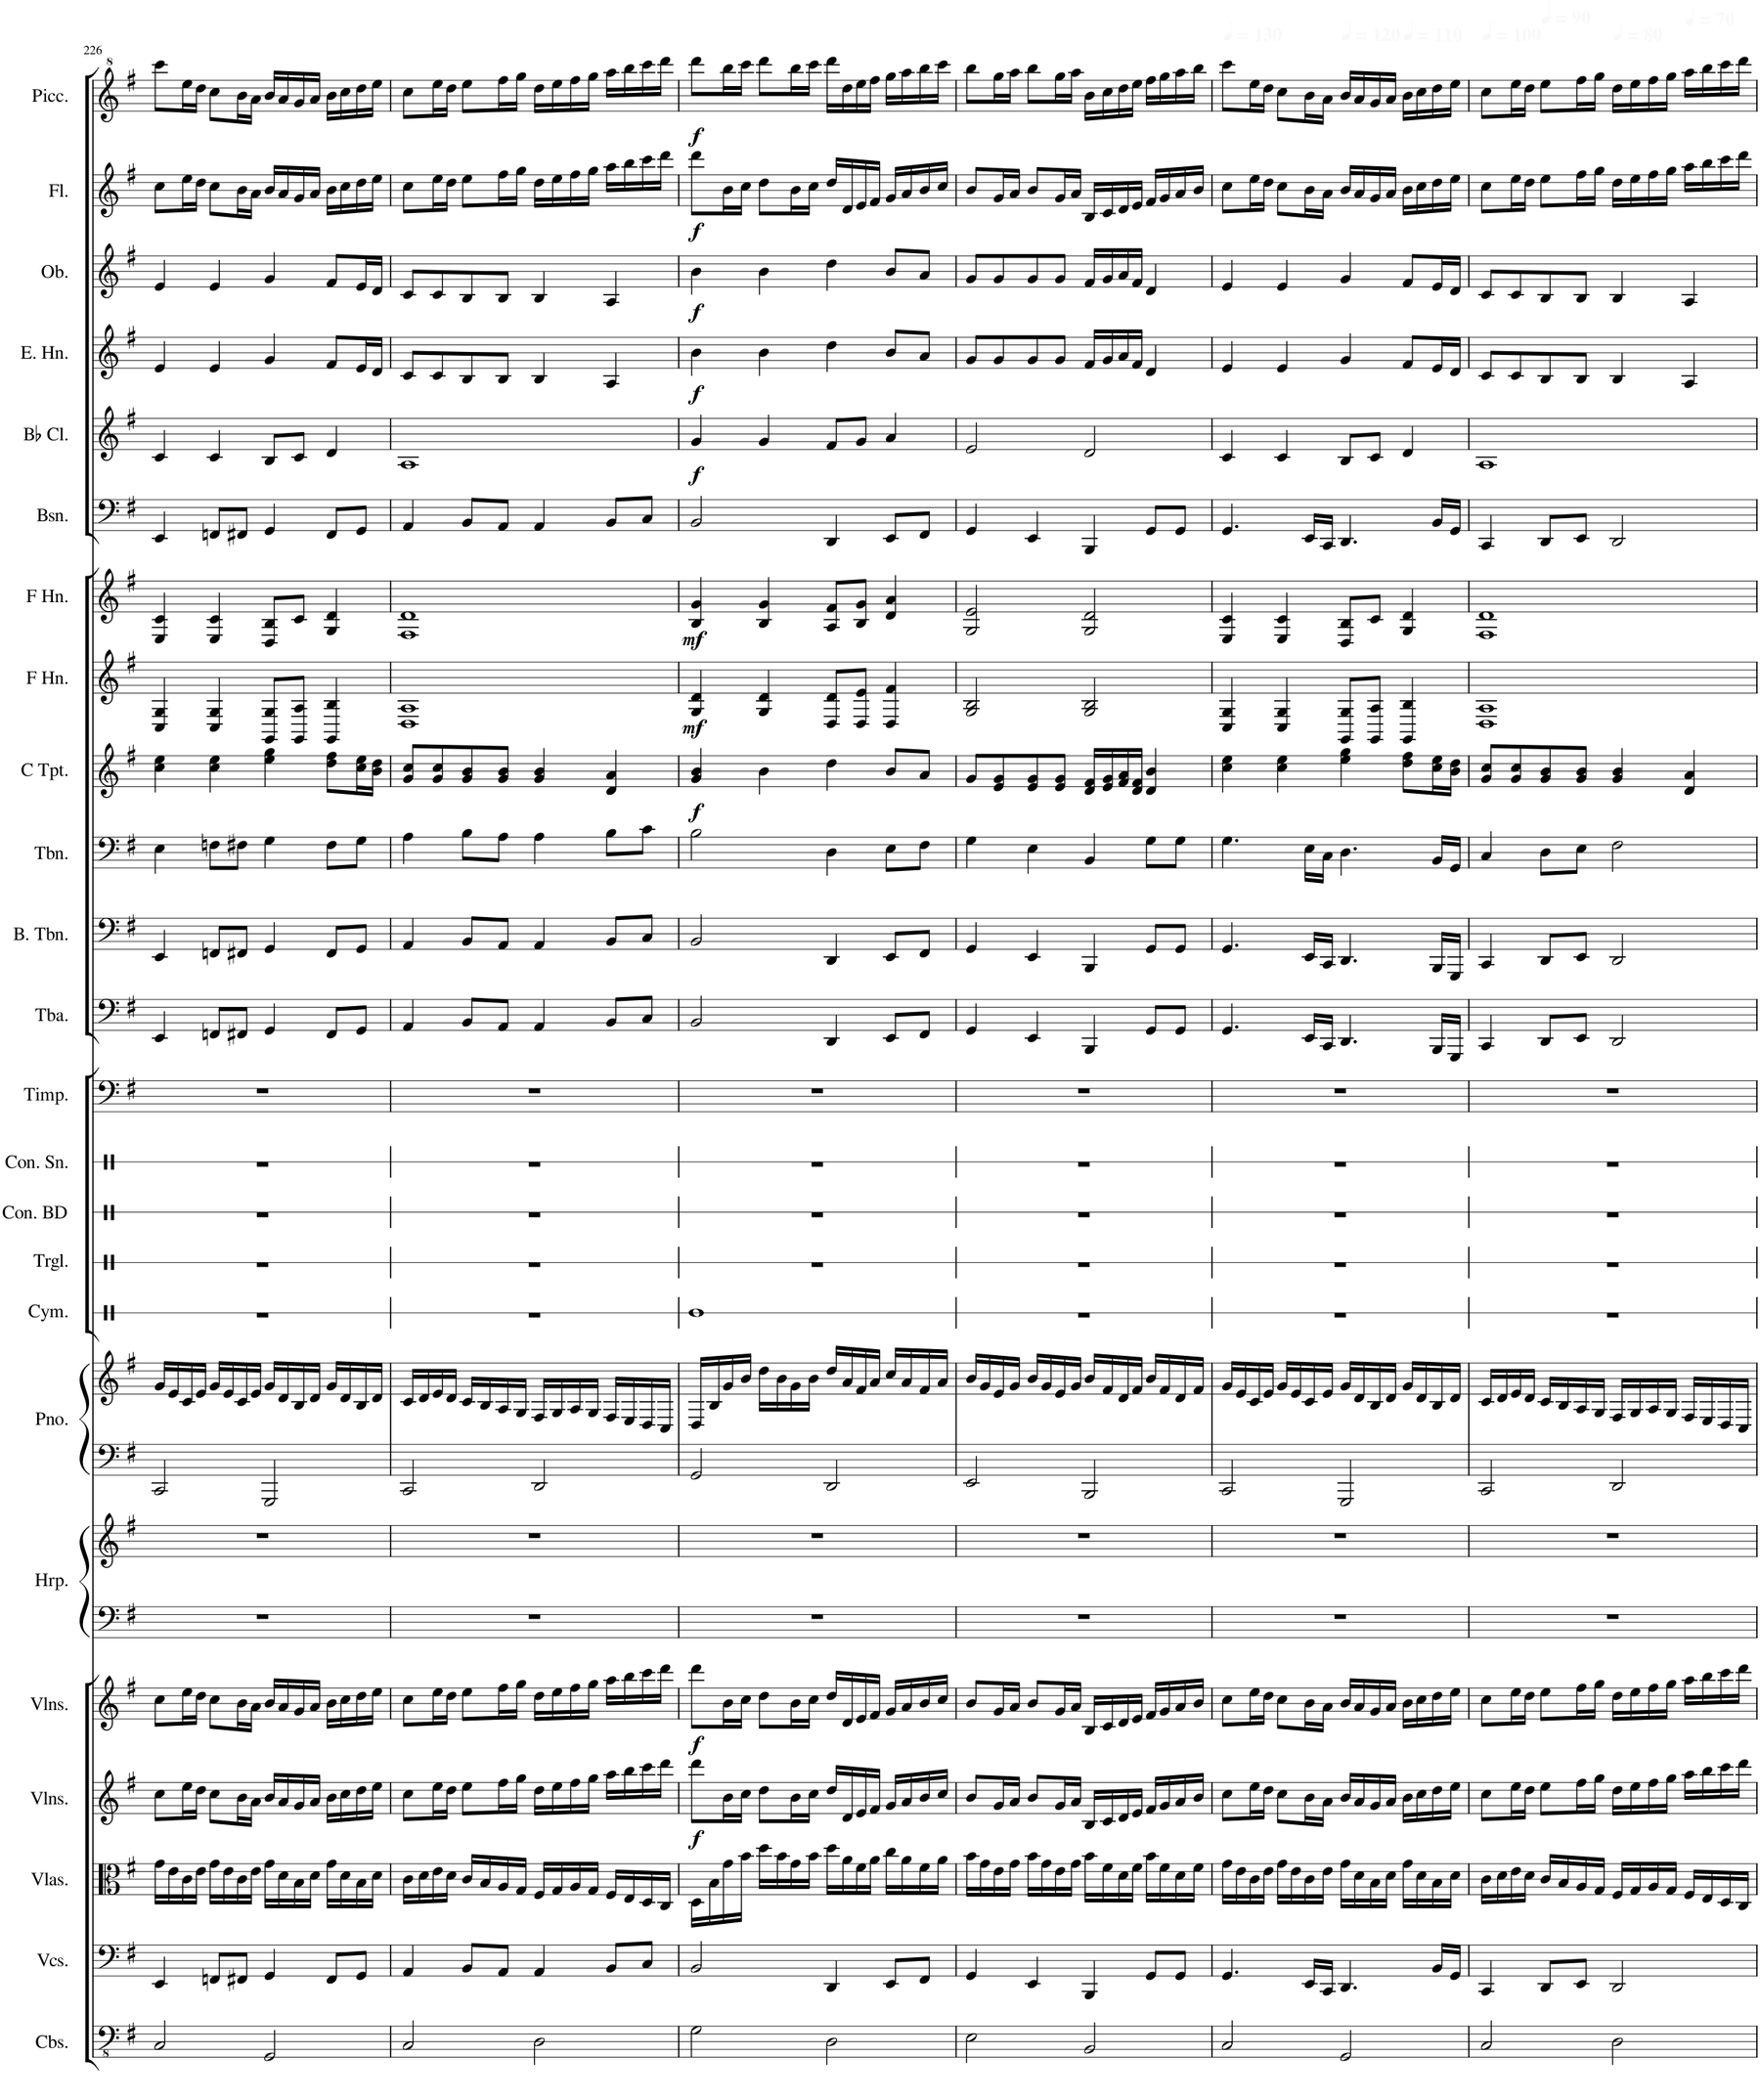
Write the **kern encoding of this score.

**kern	**kern	**kern	**kern	**dynam	**kern	**dynam	**kern	**kern	**kern	**kern	**kern	**kern	**kern	**kern	**kern	**kern	**kern	**kern	**kern	**dynam	**kern	**dynam	**kern	**dynam	**kern	**kern	**dynam	**kern	**dynam	**kern	**dynam	**kern	**dynam	**kern	**dynam
*part24	*part23	*part22	*part21	*part21	*part20	*part20	*part19	*part19	*part18	*part18	*part17	*part16	*part15	*part14	*part13	*part12	*part11	*part10	*part9	*part9	*part8	*part8	*part7	*part7	*part6	*part5	*part5	*part4	*part4	*part3	*part3	*part2	*part2	*part1	*part1
*staff26	*staff25	*staff24	*staff23	*staff23	*staff22	*staff22	*staff21	*staff20	*staff19	*staff18	*staff17	*staff16	*staff15	*staff14	*staff13	*staff12	*staff11	*staff10	*staff9	*staff9	*staff8	*staff8	*staff7	*staff7	*staff6	*staff5	*staff5	*staff4	*staff4	*staff3	*staff3	*staff2	*staff2	*staff1	*staff1
*I"Contrabasses	*I"Violoncellos	*I"Violas	*I"Violins	*	*I"Violins	*	*I"Harp	*	*I"Piano	*	*I"Cymbal	*I"Triangle	*I"Concert Bass Drum	*I"Concert Snare Drum	*I"Timpani	*I"Tuba	*I"Bass Trombone	*I"Trombone	*I"C Trumpet	*	*I"Horn in F	*	*I"Horn in F	*	*I"Bassoon	*I"Bb Clarinet	*	*I"English Horn	*	*I"Oboe	*	*I"Flute	*	*I"Piccolo	*
*I'Cbs.	*I'Vcs.	*I'Vlas.	*I'Vlns.	*	*I'Vlns.	*	*I'Hrp.	*	*I'Pno.	*	*I'Cym.	*I'Trgl.	*I'Con. BD	*I'Con. Sn.	*I'Timp.	*I'Tba.	*I'B. Tbn.	*I'Tbn.	*I'C Tpt.	*	*	*	*	*	*I'Bsn.	*I'Bb Cl.	*	*I'E. Hn.	*	*I'Ob.	*	*I'Fl.	*	*I'Picc.	*
!!LO:PB:g=z
*clefFv4	*clefF4	*clefC3	*clefG2	*	*clefG2	*	*clefF4	*clefG2	*clefF4	*clefG2	*clefX	*clefX	*clefX	*clefX	*clefF4	*clefF4	*clefF4	*clefF4	*clefG2	*	*clefG2	*	*clefG2	*	*clefF4	*clefG2	*	*clefG2	*	*clefG2	*	*clefG2	*	*clefG^2	*
*	*	*	*	*	*	*	*	*	*	*	*	*	*	*	*	*	*	*	*	*	*ITrd4c7	*	*ITrd4c7	*	*	*ITrd1c2	*	*	*	*	*	*	*	*ITrd-7c-12	*
*k[f#]	*k[f#]	*k[f#]	*k[f#]	*	*k[f#]	*	*k[f#]	*k[f#]	*k[f#]	*k[f#]	*k[]	*k[]	*k[]	*k[]	*k[f#]	*k[f#]	*k[f#]	*k[f#]	*k[f#]	*	*k[f#]	*	*k[f#]	*	*k[f#]	*k[f#]	*	*k[f#]	*	*k[f#]	*	*k[f#]	*	*k[f#]	*
*M4/4	*M4/4	*M4/4	*M4/4	*	*M4/4	*	*M4/4	*M4/4	*M4/4	*M4/4	*M4/4	*M4/4	*M4/4	*M4/4	*M4/4	*M4/4	*M4/4	*M4/4	*M4/4	*	*M4/4	*	*M4/4	*	*M4/4	*M4/4	*	*M4/4	*	*M4/4	*	*M4/4	*	*M4/4	*
=226	=226	=226	=226	=226	=226	=226	=226	=226	=226	=226	=226	=226	=226	=226	=226	=226	=226	=226	=226	=226	=226	=226	=226	=226	=226	=226	=226	=226	=226	=226	=226	=226	=226	=226	=226
2CC/	4EE/	16g\LL	8cc\L	.	8cc\L	.	1r	1r	2CC/	16g/LL	1r	1r	1r	1r	1r	4EE/	4EE/	4E\	4cc\ 4ee\	.	4C/ 4G/	.	4E/ 4c/	.	4EE/	4c/	.	4e/	.	4e/	.	8cc\L	.	8cccc\L	.
.	.	16e\	.	.	.	.	.	.	.	16e/	.	.	.	.	.	.	.	.	.	.	.	.	.	.	.	.	.	.	.	.	.	.	.	.	.
.	.	16c\	16ee\L	.	16ee\L	.	.	.	.	16c/	.	.	.	.	.	.	.	.	.	.	.	.	.	.	.	.	.	.	.	.	.	16ee\L	.	16eee\L	.
.	.	16e\JJ	16dd\JJ	.	16dd\JJ	.	.	.	.	16e/JJ	.	.	.	.	.	.	.	.	.	.	.	.	.	.	.	.	.	.	.	.	.	16dd\JJ	.	16ddd\JJ	.
.	8FFn/L	16g\LL	8cc\L	.	8cc\L	.	.	.	.	16g/LL	.	.	.	.	.	8FFn/L	8FFn/L	8Fn\L	4cc\ 4ee\	.	4C/ 4G/	.	4E/ 4c/	.	8FFn/L	4c/	.	4e/	.	4e/	.	8cc\L	.	8ccc\L	.
.	.	16e\	.	.	.	.	.	.	.	16e/	.	.	.	.	.	.	.	.	.	.	.	.	.	.	.	.	.	.	.	.	.	.	.	.	.
.	8FF#X/J	16c\	16b\L	.	16b\L	.	.	.	.	16c/	.	.	.	.	.	8FF#X/J	8FF#X/J	8F#X\J	.	.	.	.	.	.	8FF#X/J	.	.	.	.	.	.	16b\L	.	16bb\L	.
.	.	16e\JJ	16a\JJ	.	16a\JJ	.	.	.	.	16e/JJ	.	.	.	.	.	.	.	.	.	.	.	.	.	.	.	.	.	.	.	.	.	16a\JJ	.	16aa\JJ	.
2GGG/	4GG/	16g\LL	16b/LL	.	16b/LL	.	.	.	2GGG/	16g/LL	.	.	.	.	.	4GG/	4GG/	4G\	4ee\ 4gg\	.	8GG/ 8G/L	.	8D/ 8B/L	.	4GG/	8B/L	.	4g/	.	4g/	.	16b/LL	.	16bb/LL	.
.	.	16d\	16a/	.	16a/	.	.	.	.	16d/	.	.	.	.	.	.	.	.	.	.	.	.	.	.	.	.	.	.	.	.	.	16a/	.	16aa/	.
.	.	16B\	16g/	.	16g/	.	.	.	.	16B/	.	.	.	.	.	.	.	.	.	.	8GG/ 8A/J	.	8c/J	.	.	8c/J	.	.	.	.	.	16g/	.	16gg/	.
.	.	16d\JJ	16a/JJ	.	16a/JJ	.	.	.	.	16d/JJ	.	.	.	.	.	.	.	.	.	.	.	.	.	.	.	.	.	.	.	.	.	16a/JJ	.	16aa/JJ	.
.	8FF#/L	16g\LL	16b\LL	.	16b\LL	.	.	.	.	16g/LL	.	.	.	.	.	8FF#/L	8FF#/L	8F#\L	8dd\ 8ff#\L	.	4GG/ 4B/	.	4G/ 4d/	.	8FF#/L	4d/	.	8f#/L	.	8f#/L	.	16b\LL	.	16bb\LL	.
.	.	16d\	16cc\	.	16cc\	.	.	.	.	16d/	.	.	.	.	.	.	.	.	.	.	.	.	.	.	.	.	.	.	.	.	.	16cc\	.	16ccc\	.
.	8GG/J	16B\	16dd\	.	16dd\	.	.	.	.	16B/	.	.	.	.	.	8GG/J	8GG/J	8G\J	16cc\ 16ee\L	.	.	.	.	.	8GG/J	.	.	16e/L	.	16e/L	.	16dd\	.	16ddd\	.
.	.	16d\JJ	16ee\JJ	.	16ee\JJ	.	.	.	.	16d/JJ	.	.	.	.	.	.	.	.	16b\ 16dd\JJ	.	.	.	.	.	.	.	.	16d/JJ	.	16d/JJ	.	16ee\JJ	.	16eee\JJ	.
=227	=227	=227	=227	=227	=227	=227	=227	=227	=227	=227	=227	=227	=227	=227	=227	=227	=227	=227	=227	=227	=227	=227	=227	=227	=227	=227	=227	=227	=227	=227	=227	=227	=227	=227	=227
2CC/	4AA/	16c\LL	8cc\L	.	8cc\L	.	1r	1r	2CC/	16c/LL	1r	1r	1r	1r	1r	4AA/	4AA/	4A\	8g/ 8cc/L	.	1D 1A	.	1F# 1d	.	4AA/	1A	.	8c/L	.	8c/L	.	8cc\L	.	8ccc\L	.
.	.	16d\	.	.	.	.	.	.	.	16d/	.	.	.	.	.	.	.	.	.	.	.	.	.	.	.	.	.	.	.	.	.	.	.	.	.
.	.	16e\	16ee\L	.	16ee\L	.	.	.	.	16e/	.	.	.	.	.	.	.	.	8g/ 8cc/	.	.	.	.	.	.	.	.	8c/	.	8c/	.	16ee\L	.	16eee\L	.
.	.	16d\JJ	16dd\JJ	.	16dd\JJ	.	.	.	.	16d/JJ	.	.	.	.	.	.	.	.	.	.	.	.	.	.	.	.	.	.	.	.	.	16dd\JJ	.	16ddd\JJ	.
.	8BB/L	16c/LL	8ee\L	.	8ee\L	.	.	.	.	16c/LL	.	.	.	.	.	8BB/L	8BB/L	8B\L	8g/ 8b/	.	.	.	.	.	8BB/L	.	.	8B/	.	8B/	.	8ee\L	.	8eee\L	.
.	.	16B/	.	.	.	.	.	.	.	16B/	.	.	.	.	.	.	.	.	.	.	.	.	.	.	.	.	.	.	.	.	.	.	.	.	.
.	8AA/J	16A/	16ff#\L	.	16ff#\L	.	.	.	.	16A/	.	.	.	.	.	8AA/J	8AA/J	8A\J	8g/ 8b/J	.	.	.	.	.	8AA/J	.	.	8B/J	.	8B/J	.	16ff#\L	.	16fff#\L	.
.	.	16G/JJ	16gg\JJ	.	16gg\JJ	.	.	.	.	16G/JJ	.	.	.	.	.	.	.	.	.	.	.	.	.	.	.	.	.	.	.	.	.	16gg\JJ	.	16ggg\JJ	.
2DD\	4AA/	16F#/LL	16dd\LL	.	16dd\LL	.	.	.	2DD/	16F#/LL	.	.	.	.	.	4AA/	4AA/	4A\	4g/ 4b/	.	.	.	.	.	4AA/	.	.	4B/	.	4B/	.	16dd\LL	.	16ddd\LL	.
.	.	16G/	16ee\	.	16ee\	.	.	.	.	16G/	.	.	.	.	.	.	.	.	.	.	.	.	.	.	.	.	.	.	.	.	.	16ee\	.	16eee\	.
.	.	16A/	16ff#\	.	16ff#\	.	.	.	.	16A/	.	.	.	.	.	.	.	.	.	.	.	.	.	.	.	.	.	.	.	.	.	16ff#\	.	16fff#\	.
.	.	16G/JJ	16gg\JJ	.	16gg\JJ	.	.	.	.	16G/JJ	.	.	.	.	.	.	.	.	.	.	.	.	.	.	.	.	.	.	.	.	.	16gg\JJ	.	16ggg\JJ	.
.	8BB/L	16F#/LL	16aa\LL	.	16aa\LL	.	.	.	.	16F#/LL	.	.	.	.	.	8BB/L	8BB/L	8B\L	4d/ 4a/	.	.	.	.	.	8BB/L	.	.	4A/	.	4A/	.	16aa\LL	.	16aaa\LL	.
.	.	16E/	16bb\	.	16bb\	.	.	.	.	16E/	.	.	.	.	.	.	.	.	.	.	.	.	.	.	.	.	.	.	.	.	.	16bb\	.	16bbb\	.
.	8C/J	16D/	16ccc\	.	16ccc\	.	.	.	.	16D/	.	.	.	.	.	8C/J	8C/J	8c\J	.	.	.	.	.	.	8C/J	.	.	.	.	.	.	16ccc\	.	16cccc\	.
.	.	16C/JJ	16ddd\JJ	.	16ddd\JJ	.	.	.	.	16C/JJ	.	.	.	.	.	.	.	.	.	.	.	.	.	.	.	.	.	.	.	.	.	16ddd\JJ	.	16dddd\JJ	.
=228	=228	=228	=228	=228	=228	=228	=228	=228	=228	=228	=228	=228	=228	=228	=228	=228	=228	=228	=228	=228	=228	=228	=228	=228	=228	=228	=228	=228	=228	=228	=228	=228	=228	=228	=228
!	!	!	!	!LO:DY:b	!	!LO:DY:b	!	!	!	!	!	!	!	!	!	!	!	!	!	!LO:DY:b	!	!LO:DY:b	!	!LO:DY:b	!	!	!LO:DY:b	!	!LO:DY:b	!	!LO:DY:b	!	!LO:DY:b	!	!LO:DY:b
2GG\	2BB/	16D\LL	8ddd\L	f	8ddd\L	f	1r	1r	2GG/	16D/LL	1Re	1r	1r	1r	1r	2BB/	2BB/	2B\	4g/ 4b/	f	4G/ 4d/	mf	4B/ 4g/	mf	2BB/	4g/	f	4b\	f	4b\	f	8ddd\L	f	8dddd\L	f
.	.	16B\	.	.	.	.	.	.	.	16B/	.	.	.	.	.	.	.	.	.	.	.	.	.	.	.	.	.	.	.	.	.	.	.	.	.
.	.	16g\	16b\L	.	16b\L	.	.	.	.	16g/	.	.	.	.	.	.	.	.	.	.	.	.	.	.	.	.	.	.	.	.	.	16b\L	.	16bbb\L	.
.	.	16b\JJ	16cc\JJ	.	16cc\JJ	.	.	.	.	16b/JJ	.	.	.	.	.	.	.	.	.	.	.	.	.	.	.	.	.	.	.	.	.	16cc\JJ	.	16cccc\JJ	.
.	.	16dd\LL	8dd\L	.	8dd\L	.	.	.	.	16dd\LL	.	.	.	.	.	.	.	.	4b\	.	4G/ 4d/	.	4B/ 4g/	.	.	4g/	.	4b\	.	4b\	.	8dd\L	.	8dddd\L	.
.	.	16b\	.	.	.	.	.	.	.	16b\	.	.	.	.	.	.	.	.	.	.	.	.	.	.	.	.	.	.	.	.	.	.	.	.	.
.	.	16g\	16b\L	.	16b\L	.	.	.	.	16g\	.	.	.	.	.	.	.	.	.	.	.	.	.	.	.	.	.	.	.	.	.	16b\L	.	16bbb\L	.
.	.	16b\JJ	16cc\JJ	.	16cc\JJ	.	.	.	.	16b\JJ	.	.	.	.	.	.	.	.	.	.	.	.	.	.	.	.	.	.	.	.	.	16cc\JJ	.	16cccc\JJ	.
2DD\	4DD/	16dd\LL	16dd/LL	.	16dd/LL	.	.	.	2DD/	16dd/LL	.	.	.	.	.	4DD/	4DD/	4D\	4dd\	.	8D/ 8d/L	.	8A/ 8f#/L	.	4DD/	8f#/L	.	4dd\	.	4dd\	.	16dd/LL	.	16dddd\LL	.
.	.	16a\	16d/	.	16d/	.	.	.	.	16a/	.	.	.	.	.	.	.	.	.	.	.	.	.	.	.	.	.	.	.	.	.	16d/	.	16ddd\	.
.	.	16f#\	16e/	.	16e/	.	.	.	.	16f#/	.	.	.	.	.	.	.	.	.	.	8D/ 8e/J	.	8B/ 8g/J	.	.	8g/J	.	.	.	.	.	16e/	.	16eee\	.
.	.	16a\JJ	16f#/JJ	.	16f#/JJ	.	.	.	.	16a/JJ	.	.	.	.	.	.	.	.	.	.	.	.	.	.	.	.	.	.	.	.	.	16f#/JJ	.	16fff#\JJ	.
.	8EE/L	16cc\LL	16g/LL	.	16g/LL	.	.	.	.	16cc/LL	.	.	.	.	.	8EE/L	8EE/L	8E\L	8b/L	.	4D/ 4f#/	.	4d/ 4a/	.	8EE/L	4a/	.	8b/L	.	8b/L	.	16g/LL	.	16ggg\LL	.
.	.	16a\	16a/	.	16a/	.	.	.	.	16a/	.	.	.	.	.	.	.	.	.	.	.	.	.	.	.	.	.	.	.	.	.	16a/	.	16aaa\	.
.	8FF#/J	16f#\	16b/	.	16b/	.	.	.	.	16f#/	.	.	.	.	.	8FF#/J	8FF#/J	8F#\J	8a/J	.	.	.	.	.	8FF#/J	.	.	8a/J	.	8a/J	.	16b/	.	16bbb\	.
.	.	16a\JJ	16cc/JJ	.	16cc/JJ	.	.	.	.	16a/JJ	.	.	.	.	.	.	.	.	.	.	.	.	.	.	.	.	.	.	.	.	.	16cc/JJ	.	16cccc\JJ	.
=229	=229	=229	=229	=229	=229	=229	=229	=229	=229	=229	=229	=229	=229	=229	=229	=229	=229	=229	=229	=229	=229	=229	=229	=229	=229	=229	=229	=229	=229	=229	=229	=229	=229	=229	=229
2EE\	4GG/	16b\LL	8b/L	.	8b/L	.	1r	1r	2EE/	16b/LL	1r	1r	1r	1r	1r	4GG/	4GG/	4G\	8g/L	.	2G/ 2B/	.	2G/ 2e/	.	4GG/	2e/	.	8g/L	.	8g/L	.	8b/L	.	8bbb\L	.
.	.	16g\	.	.	.	.	.	.	.	16g/	.	.	.	.	.	.	.	.	.	.	.	.	.	.	.	.	.	.	.	.	.	.	.	.	.
.	.	16e\	16g/L	.	16g/L	.	.	.	.	16e/	.	.	.	.	.	.	.	.	8e/ 8g/	.	.	.	.	.	.	.	.	8g/	.	8g/	.	16g/L	.	16ggg\L	.
.	.	16g\JJ	16a/JJ	.	16a/JJ	.	.	.	.	16g/JJ	.	.	.	.	.	.	.	.	.	.	.	.	.	.	.	.	.	.	.	.	.	16a/JJ	.	16aaa\JJ	.
.	4EE/	16b\LL	8b/L	.	8b/L	.	.	.	.	16b/LL	.	.	.	.	.	4EE/	4EE/	4E\	8e/ 8g/	.	.	.	.	.	4EE/	.	.	8g/	.	8g/	.	8b/L	.	8bbb\L	.
.	.	16g\	.	.	.	.	.	.	.	16g/	.	.	.	.	.	.	.	.	.	.	.	.	.	.	.	.	.	.	.	.	.	.	.	.	.
.	.	16e\	16g/L	.	16g/L	.	.	.	.	16e/	.	.	.	.	.	.	.	.	8e/ 8g/J	.	.	.	.	.	.	.	.	8g/J	.	8g/J	.	16g/L	.	16ggg\L	.
.	.	16g\JJ	16a/JJ	.	16a/JJ	.	.	.	.	16g/JJ	.	.	.	.	.	.	.	.	.	.	.	.	.	.	.	.	.	.	.	.	.	16a/JJ	.	16aaa\JJ	.
2BBB/	4BBB/	16b\LL	16B/LL	.	16B/LL	.	.	.	2BBB/	16b/LL	.	.	.	.	.	4BBB/	4BBB/	4BB/	16d/ 16f#/LL	.	2G/ 2B/	.	2G/ 2d/	.	4BBB/	2d/	.	16f#/LL	.	16f#/LL	.	16B/LL	.	16bb\LL	.
.	.	16f#\	16c/	.	16c/	.	.	.	.	16f#/	.	.	.	.	.	.	.	.	16e/ 16g/	.	.	.	.	.	.	.	.	16g/	.	16g/	.	16c/	.	16ccc\	.
.	.	16d\	16d/	.	16d/	.	.	.	.	16d/	.	.	.	.	.	.	.	.	16f#/ 16a/	.	.	.	.	.	.	.	.	16a/	.	16a/	.	16d/	.	16ddd\	.
.	.	16f#\JJ	16e/JJ	.	16e/JJ	.	.	.	.	16f#/JJ	.	.	.	.	.	.	.	.	16d/ 16f#/JJ	.	.	.	.	.	.	.	.	16f#/JJ	.	16f#/JJ	.	16e/JJ	.	16eee\JJ	.
.	8GG/L	16b\LL	16f#/LL	.	16f#/LL	.	.	.	.	16b/LL	.	.	.	.	.	8GG/L	8GG/L	8G\L	4d/ 4b/	.	.	.	.	.	8GG/L	.	.	4d/	.	4d/	.	16f#/LL	.	16fff#\LL	.
.	.	16f#\	16g/	.	16g/	.	.	.	.	16f#/	.	.	.	.	.	.	.	.	.	.	.	.	.	.	.	.	.	.	.	.	.	16g/	.	16ggg\	.
.	8GG/J	16d\	16a/	.	16a/	.	.	.	.	16d/	.	.	.	.	.	8GG/J	8GG/J	8G\J	.	.	.	.	.	.	8GG/J	.	.	.	.	.	.	16a/	.	16aaa\	.
.	.	16f#\JJ	16b/JJ	.	16b/JJ	.	.	.	.	16f#/JJ	.	.	.	.	.	.	.	.	.	.	.	.	.	.	.	.	.	.	.	.	.	16b/JJ	.	16bbb\JJ	.
=230	=230	=230	=230	=230	=230	=230	=230	=230	=230	=230	=230	=230	=230	=230	=230	=230	=230	=230	=230	=230	=230	=230	=230	=230	=230	=230	=230	=230	=230	=230	=230	=230	=230	=230	=230
*	*	*	*	*	*	*	*	*	*	*	*	*	*	*	*	*	*	*	*	*	*	*	*	*	*	*	*	*	*	*	*	*	*	*MM130	*
2CC/	4.GG/	16g\LL	8cc\L	.	8cc\L	.	1r	1r	2CC/	16g/LL	1r	1r	1r	1r	1r	4.GG/	4.GG/	4.G\	4cc\ 4ee\	.	4C/ 4G/	.	4E/ 4c/	.	4.GG/	4c/	.	4e/	.	4e/	.	8cc\L	.	8cccc\L	.
.	.	16e\	.	.	.	.	.	.	.	16e/	.	.	.	.	.	.	.	.	.	.	.	.	.	.	.	.	.	.	.	.	.	.	.	.	.
.	.	16c\	16ee\L	.	16ee\L	.	.	.	.	16c/	.	.	.	.	.	.	.	.	.	.	.	.	.	.	.	.	.	.	.	.	.	16ee\L	.	16eee\L	.
.	.	16e\JJ	16dd\JJ	.	16dd\JJ	.	.	.	.	16e/JJ	.	.	.	.	.	.	.	.	.	.	.	.	.	.	.	.	.	.	.	.	.	16dd\JJ	.	16ddd\JJ	.
.	.	16g\LL	8cc\L	.	8cc\L	.	.	.	.	16g/LL	.	.	.	.	.	.	.	.	4cc\ 4ee\	.	4C/ 4G/	.	4E/ 4c/	.	.	4c/	.	4e/	.	4e/	.	8cc\L	.	8ccc\L	.
.	.	16e\	.	.	.	.	.	.	.	16e/	.	.	.	.	.	.	.	.	.	.	.	.	.	.	.	.	.	.	.	.	.	.	.	.	.
.	16EE/LL	16c\	16b\L	.	16b\L	.	.	.	.	16c/	.	.	.	.	.	16EE/LL	16EE/LL	16E\LL	.	.	.	.	.	.	16EE/LL	.	.	.	.	.	.	16b\L	.	16bb\L	.
.	16CC/JJ	16e\JJ	16a\JJ	.	16a\JJ	.	.	.	.	16e/JJ	.	.	.	.	.	16CC/JJ	16CC/JJ	16C\JJ	.	.	.	.	.	.	16CC/JJ	.	.	.	.	.	.	16a\JJ	.	16aa\JJ	.
*	*	*	*	*	*	*	*	*	*	*	*	*	*	*	*	*	*	*	*	*	*	*	*	*	*	*	*	*	*	*	*	*	*	*MM120	*
2GGG/	4.DD/	16g\LL	16b/LL	.	16b/LL	.	.	.	2GGG/	16g/LL	.	.	.	.	.	4.DD/	4.DD/	4.D\	4ee\ 4gg\	.	8GG/ 8G/L	.	8D/ 8B/L	.	4.DD/	8B/L	.	4g/	.	4g/	.	16b/LL	.	16bb/LL	.
.	.	16d\	16a/	.	16a/	.	.	.	.	16d/	.	.	.	.	.	.	.	.	.	.	.	.	.	.	.	.	.	.	.	.	.	16a/	.	16aa/	.
.	.	16B\	16g/	.	16g/	.	.	.	.	16B/	.	.	.	.	.	.	.	.	.	.	8GG/ 8A/J	.	8c/J	.	.	8c/J	.	.	.	.	.	16g/	.	16gg/	.
.	.	16d\JJ	16a/JJ	.	16a/JJ	.	.	.	.	16d/JJ	.	.	.	.	.	.	.	.	.	.	.	.	.	.	.	.	.	.	.	.	.	16a/JJ	.	16aa/JJ	.
*	*	*	*	*	*	*	*	*	*	*	*	*	*	*	*	*	*	*	*	*	*	*	*	*	*	*	*	*	*	*	*	*	*	*MM110	*
.	.	16g\LL	16b\LL	.	16b\LL	.	.	.	.	16g/LL	.	.	.	.	.	.	.	.	8dd\ 8ff#\L	.	4GG/ 4B/	.	4G/ 4d/	.	.	4d/	.	8f#/L	.	8f#/L	.	16b\LL	.	16bb\LL	.
.	.	16d\	16cc\	.	16cc\	.	.	.	.	16d/	.	.	.	.	.	.	.	.	.	.	.	.	.	.	.	.	.	.	.	.	.	16cc\	.	16ccc\	.
.	16BB/LL	16B\	16dd\	.	16dd\	.	.	.	.	16B/	.	.	.	.	.	16BBB/LL	16BBB/LL	16BB/LL	16cc\ 16ee\L	.	.	.	.	.	16BB/LL	.	.	16e/L	.	16e/L	.	16dd\	.	16ddd\	.
.	16GG/JJ	16d\JJ	16ee\JJ	.	16ee\JJ	.	.	.	.	16d/JJ	.	.	.	.	.	16GGG/JJ	16GGG/JJ	16GG/JJ	16b\ 16dd\JJ	.	.	.	.	.	16GG/JJ	.	.	16d/JJ	.	16d/JJ	.	16ee\JJ	.	16eee\JJ	.
=231	=231	=231	=231	=231	=231	=231	=231	=231	=231	=231	=231	=231	=231	=231	=231	=231	=231	=231	=231	=231	=231	=231	=231	=231	=231	=231	=231	=231	=231	=231	=231	=231	=231	=231	=231
*	*	*	*	*	*	*	*	*	*	*	*	*	*	*	*	*	*	*	*	*	*	*	*	*	*	*	*	*	*	*	*	*	*	*MM100	*
2CC/	4CC/	16c\LL	8cc\L	.	8cc\L	.	1r	1r	2CC/	16c/LL	1r	1r	1r	1r	1r	4CC/	4CC/	4C/	8g/ 8cc/L	.	1D 1A	.	1F# 1d	.	4CC/	1A	.	8c/L	.	8c/L	.	8cc\L	.	8ccc\L	.
.	.	16d\	.	.	.	.	.	.	.	16d/	.	.	.	.	.	.	.	.	.	.	.	.	.	.	.	.	.	.	.	.	.	.	.	.	.
.	.	16e\	16ee\L	.	16ee\L	.	.	.	.	16e/	.	.	.	.	.	.	.	.	8g/ 8cc/	.	.	.	.	.	.	.	.	8c/	.	8c/	.	16ee\L	.	16eee\L	.
.	.	16d\JJ	16dd\JJ	.	16dd\JJ	.	.	.	.	16d/JJ	.	.	.	.	.	.	.	.	.	.	.	.	.	.	.	.	.	.	.	.	.	16dd\JJ	.	16ddd\JJ	.
*	*	*	*	*	*	*	*	*	*	*	*	*	*	*	*	*	*	*	*	*	*	*	*	*	*	*	*	*	*	*	*	*	*	*MM90	*
.	8DD/L	16c/LL	8ee\L	.	8ee\L	.	.	.	.	16c/LL	.	.	.	.	.	8DD/L	8DD/L	8D\L	8g/ 8b/	.	.	.	.	.	8DD/L	.	.	8B/	.	8B/	.	8ee\L	.	8eee\L	.
.	.	16B/	.	.	.	.	.	.	.	16B/	.	.	.	.	.	.	.	.	.	.	.	.	.	.	.	.	.	.	.	.	.	.	.	.	.
.	8EE/J	16A/	16ff#\L	.	16ff#\L	.	.	.	.	16A/	.	.	.	.	.	8EE/J	8EE/J	8E\J	8g/ 8b/J	.	.	.	.	.	8EE/J	.	.	8B/J	.	8B/J	.	16ff#\L	.	16fff#\L	.
.	.	16G/JJ	16gg\JJ	.	16gg\JJ	.	.	.	.	16G/JJ	.	.	.	.	.	.	.	.	.	.	.	.	.	.	.	.	.	.	.	.	.	16gg\JJ	.	16ggg\JJ	.
*	*	*	*	*	*	*	*	*	*	*	*	*	*	*	*	*	*	*	*	*	*	*	*	*	*	*	*	*	*	*	*	*	*	*MM80	*
2DD\	2DD/	16F#/LL	16dd\LL	.	16dd\LL	.	.	.	2DD/	16F#/LL	.	.	.	.	.	2DD/	2DD/	2F#\	4g/ 4b/	.	.	.	.	.	2DD/	.	.	4B/	.	4B/	.	16dd\LL	.	16ddd\LL	.
.	.	16G/	16ee\	.	16ee\	.	.	.	.	16G/	.	.	.	.	.	.	.	.	.	.	.	.	.	.	.	.	.	.	.	.	.	16ee\	.	16eee\	.
.	.	16A/	16ff#\	.	16ff#\	.	.	.	.	16A/	.	.	.	.	.	.	.	.	.	.	.	.	.	.	.	.	.	.	.	.	.	16ff#\	.	16fff#\	.
.	.	16G/JJ	16gg\JJ	.	16gg\JJ	.	.	.	.	16G/JJ	.	.	.	.	.	.	.	.	.	.	.	.	.	.	.	.	.	.	.	.	.	16gg\JJ	.	16ggg\JJ	.
*	*	*	*	*	*	*	*	*	*	*	*	*	*	*	*	*	*	*	*	*	*	*	*	*	*	*	*	*	*	*	*	*	*	*MM70	*
.	.	16F#/LL	16aa\LL	.	16aa\LL	.	.	.	.	16F#/LL	.	.	.	.	.	.	.	.	4d/ 4a/	.	.	.	.	.	.	.	.	4A/	.	4A/	.	16aa\LL	.	16aaa\LL	.
.	.	16E/	16bb\	.	16bb\	.	.	.	.	16E/	.	.	.	.	.	.	.	.	.	.	.	.	.	.	.	.	.	.	.	.	.	16bb\	.	16bbb\	.
.	.	16D/	16ccc\	.	16ccc\	.	.	.	.	16D/	.	.	.	.	.	.	.	.	.	.	.	.	.	.	.	.	.	.	.	.	.	16ccc\	.	16cccc\	.
.	.	16C/JJ	16ddd\JJ	.	16ddd\JJ	.	.	.	.	16C/JJ	.	.	.	.	.	.	.	.	.	.	.	.	.	.	.	.	.	.	.	.	.	16ddd\JJ	.	16dddd\JJ	.
=	=	=	=	=	=	=	=	=	=	=	=	=	=	=	=	=	=	=	=	=	=	=	=	=	=	=	=	=	=	=	=	=	=	=	=
*-	*-	*-	*-	*-	*-	*-	*-	*-	*-	*-	*-	*-	*-	*-	*-	*-	*-	*-	*-	*-	*-	*-	*-	*-	*-	*-	*-	*-	*-	*-	*-	*-	*-	*-	*-
